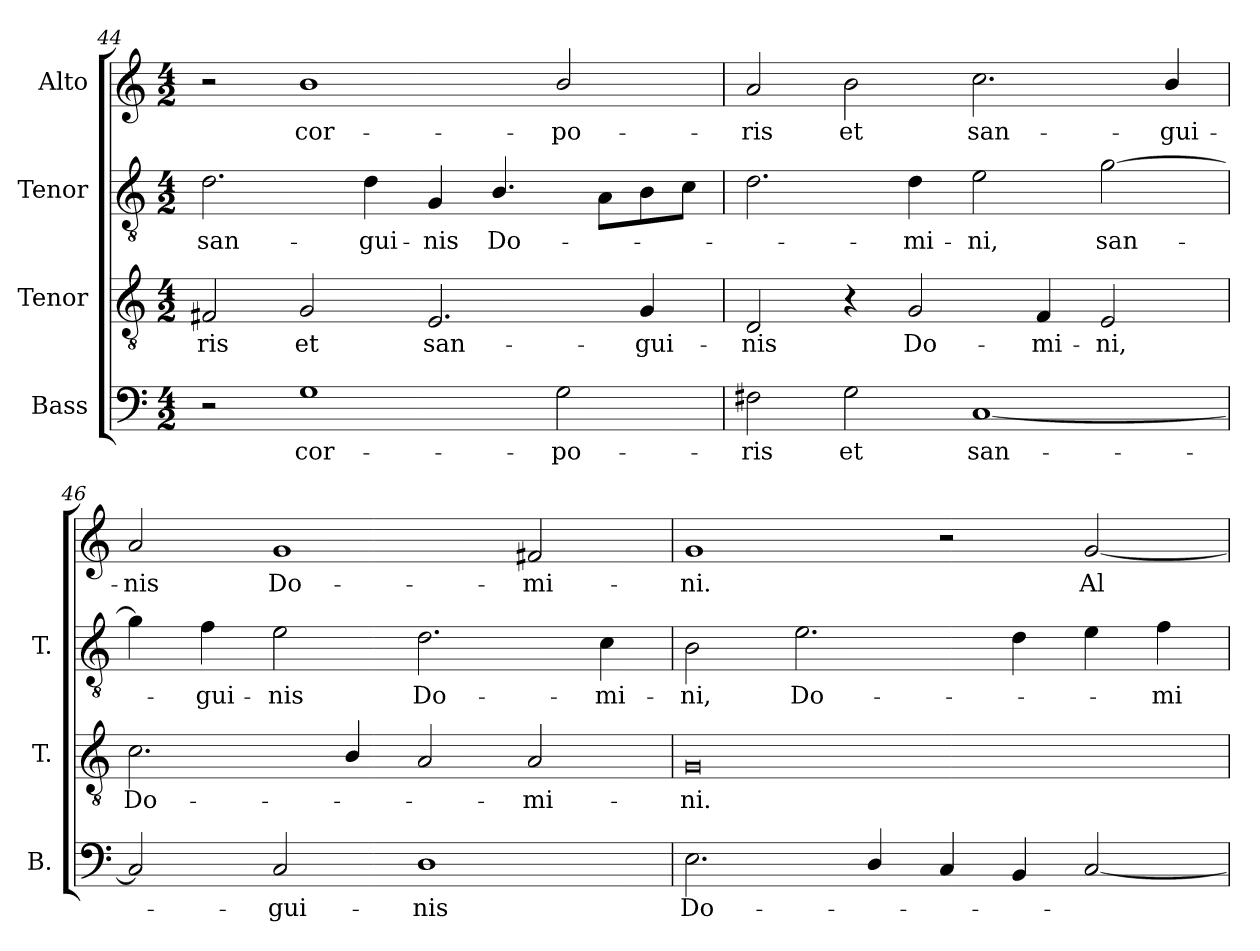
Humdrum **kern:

**kern	**text	**kern	**text	**kern	**text	**kern	**text
*part4	*part4	*part3	*part3	*part2	*part2	*part1	*part1
*staff4	*staff4	*staff3	*staff3	*staff2	*staff2	*staff1	*staff1
*I"Bass	*	*I"Tenor	*	*I"Tenor	*	*I"Alto	*
*I'B.	*	*I'T.	*	*I'T.	*	*	*
*clefF4	*	*clefGv2	*	*clefGv2	*	*clefG2	*
*	*	*ITrd7c12	*	*ITrd7c12	*	*	*
*k[]	*	*k[]	*	*k[]	*	*k[]	*
*C:	*	*C:	*	*C:	*	*C:	*
*M4/2	*	*M4/2	*	*M4/2	*	*M4/2	*
=44	=44	=44	=44	=44	=44	=44	=44
!	!	!	!LO:LY:b:color=#000000	!	!	!	!
!	!	!	!	!	!LO:LY:b:color=#000000	!	!
2r	.	2FF#Xi/	-ris	2.Di\	san-	2r	.
!	!LO:LY:b:color=#000000	!	!	!	!	!	!
!	!	!	!LO:LY:b:color=#000000	!	!	!	!
!	!	!	!	!	!	!	!LO:LY:b:color=#000000
1Gi	cor-	2GGi/	et	.	.	1bi	cor-
!	!	!	!	!	!LO:LY:b:color=#000000	!	!
.	.	.	.	4Di\	-gui-	.	.
!	!	!	!LO:LY:b:color=#000000	!	!	!	!
!	!	!	!	!	!LO:LY:b:color=#000000	!	!
.	.	2.EEi/	san-	4GGi/	-nis	.	.
!	!	!	!	!	!LO:LY:b:color=#000000	!	!
.	.	.	.	4.BBi/	Do-	.	.
!	!LO:LY:b:color=#000000	!	!	!	!	!	!
!	!	!	!	!	!	!	!LO:LY:b:color=#000000
2Gi\	-po-	.	.	.	.	2bi/	-po-
.	.	.	.	8AAi\L	.	.	.
!	!	!	!LO:LY:b:color=#000000	!	!	!	!
.	.	4GGi/	-gui-	8BBi\	.	.	.
.	.	.	.	8Ci\J	.	.	.
!!LO:LB:g=z
=45	=45	=45	=45	=45	=45	=45	=45
!	!LO:LY:b:color=#000000	!	!	!	!	!	!
!	!	!	!LO:LY:b:color=#000000	!	!	!	!
!	!	!	!	!	!	!	!LO:LY:b:color=#000000
2F#Xi\	-ris	2DDi/	-nis	2.Di\	.	2ai/	-ris
!	!LO:LY:b:color=#000000	!	!	!	!	!	!
!	!	!	!	!	!	!	!LO:LY:b:color=#000000
2Gi\	et	4r	.	.	.	2bi\	et
!	!	!	!LO:LY:b:color=#000000	!	!	!	!
!	!	!	!	!	!LO:LY:b:color=#000000	!	!
.	.	2GGi/	Do-	4Di\	-mi-	.	.
!	!LO:LY:b:color=#000000	!	!	!	!	!	!
!	!	!	!	!	!LO:LY:b:color=#000000	!	!
!	!	!	!	!	!	!	!LO:LY:b:color=#000000
[1Ci	san-	.	.	2Ei\	-ni,	2.cci\	san-
!	!	!	!LO:LY:b:color=#000000	!	!	!	!
.	.	4FFi/	-mi-	.	.	.	.
!	!	!	!LO:LY:b:color=#000000	!	!	!	!
!	!	!	!	!	!LO:LY:b:color=#000000	!	!
.	.	2EEi/	-ni,	[2Gi\	san-	.	.
!	!	!	!	!	!	!	!LO:LY:b:color=#000000
.	.	.	.	.	.	4bi/	-gui-
=46	=46	=46	=46	=46	=46	=46	=46
!	!	!	!LO:LY:b:color=#000000	!	!	!	!
!	!	!	!	!	!	!	!LO:LY:b:color=#000000
2Ci/]	.	2.Ci\	Do-	4Gi\]	.	2ai/	-nis
!	!	!	!	!	!LO:LY:b:color=#000000	!	!
.	.	.	.	4Fi\	-gui-	.	.
!	!LO:LY:b:color=#000000	!	!	!	!	!	!
!	!	!	!	!	!LO:LY:b:color=#000000	!	!
!	!	!	!	!	!	!	!LO:LY:b:color=#000000
2Ci/	-gui-	.	.	2Ei\	-nis	1gi	Do-
.	.	4BBi/	.	.	.	.	.
!	!LO:LY:b:color=#000000	!	!	!	!	!	!
!	!	!	!	!	!LO:LY:b:color=#000000	!	!
1Di	-nis	2AAi/	.	2.Di\	Do-	.	.
!	!	!	!LO:LY:b:color=#000000	!	!	!	!
!	!	!	!	!	!	!	!LO:LY:b:color=#000000
.	.	2AAi/	-mi-	.	.	2f#Xi/	-mi-
!	!	!	!	!	!LO:LY:b:color=#000000	!	!
.	.	.	.	4Ci\	-mi-	.	.
=47	=47	=47	=47	=47	=47	=47	=47
!	!LO:LY:b:color=#000000	!	!	!	!	!	!
!	!	!	!LO:LY:b:color=#000000	!	!	!	!
!	!	!	!	!	!LO:LY:b:color=#000000	!	!
!	!	!	!	!	!	!	!LO:LY:b:color=#000000
2.Ei\	Do-	0GGi	-ni.	2BBi\	-ni,	1gi	-ni.
!	!	!	!	!	!LO:LY:b:color=#000000	!	!
.	.	.	.	2.Ei\	Do-	.	.
4Di/	.	.	.	.	.	.	.
4Ci/	.	.	.	.	.	2r	.
4BBi/	.	.	.	4Di\	.	.	.
!	!	!	!	!	!	!	!LO:LY:b:color=#000000
[2Ci/	.	.	.	4Ei\	.	[2gi/	Al-
!	!	!	!	!	!LO:LY:b:color=#000000	!	!
.	.	.	.	4Fi\	-mi-	.	.
=	=	=	=	=	=	=	=
*-	*-	*-	*-	*-	*-	*-	*-
